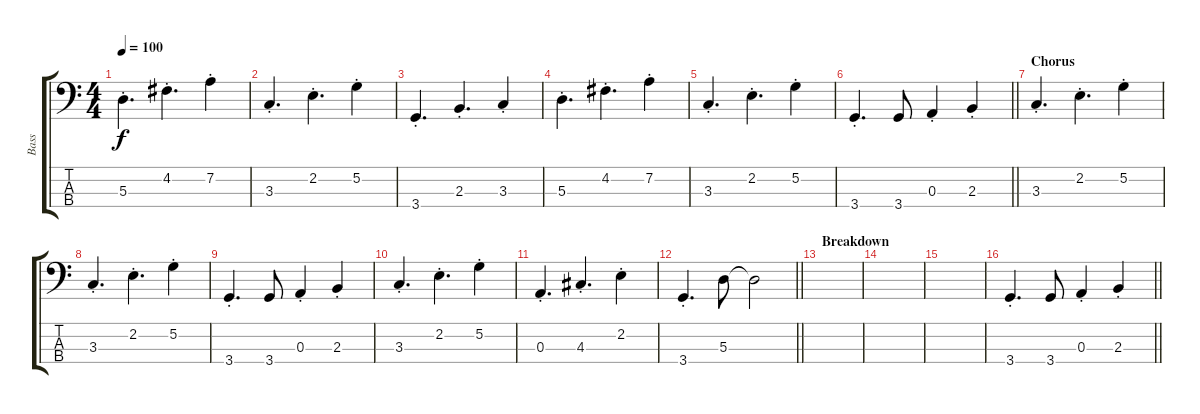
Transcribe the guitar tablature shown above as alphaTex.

\track ("Bass" "Bass") {instrument electricbassfinger}
\staff {score tabs}
\tuning (G2 D2 A1 E1) {hide}
\ts (4 4)
\tempo 100
\clef f4
\ks c
5.3{st}.4{d dy f} 4.2{st}.4{d} 7.2{st}.4 |
3.3{st}.4{d} 2.2{st}.4{d} 5.2{st}.4 |
3.4{st}.4{d} 2.3{st}.4{d} 3.3{st}.4 |
5.3{st}.4{d} 4.2{st}.4{d} 7.2{st}.4 |
3.3{st}.4{d} 2.2{st}.4{d} 5.2{st}.4 |
\barLineRight lightlight
3.4{st}.4{d} 3.4.8 0.3{st}.4 2.3{st}.4 |
\section ("" "Chorus")
3.3{st}.4{d} 2.2{st}.4{d} 5.2{st}.4 |
3.3{st}.4{d} 2.2{st}.4{d} 5.2{st}.4 |
3.4{st}.4{d} 3.4.8 0.3{st}.4 2.3{st}.4 |
3.3{st}.4{d} 2.2{st}.4{d} 5.2{st}.4 |
0.3{st}.4{d} 4.3{st}.4{d} 2.2{st}.4 |
\barLineRight lightlight
3.4{st}.4{d} 5.3.8 5.3{t}.2 |
\section ("" "Breakdown")
|
|
|
\barLineRight lightlight
3.4{st}.4{d} 3.4.8 0.3{st}.4 2.3{st}.4
